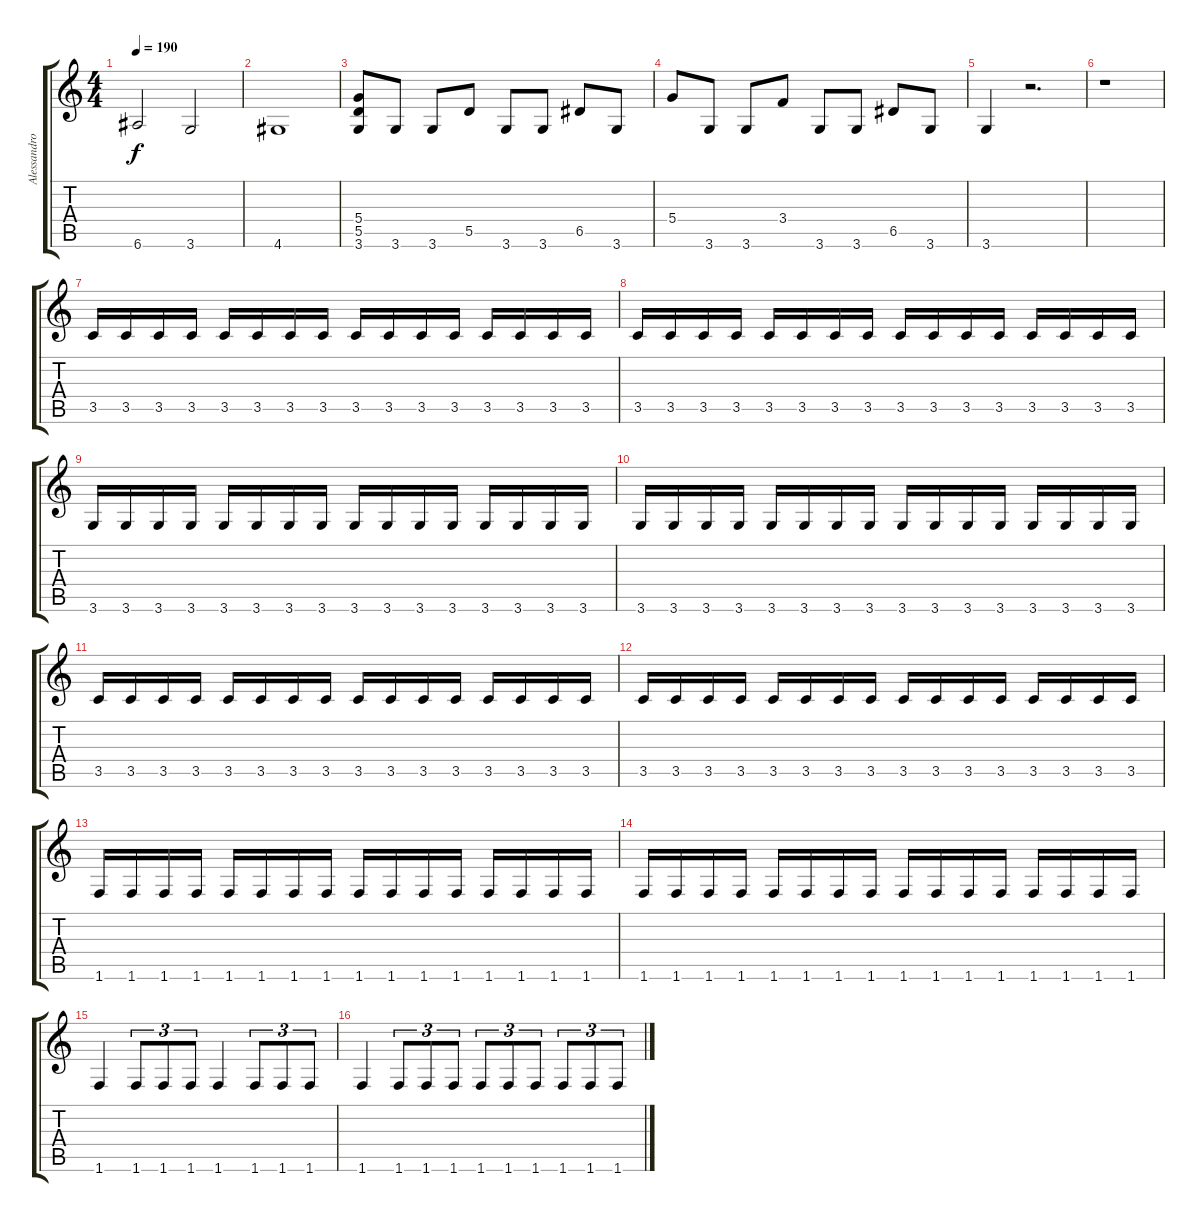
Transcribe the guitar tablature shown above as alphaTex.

\track ("Alessandro Lotta" "Alessandro") {instrument electricbassfinger}
\staff {score tabs}
\tuning (E4 B3 G3 D3 A2 E2) {hide}
\ts (4 4)
\tempo 190
\clef g2
\ks c
6.6.2{dy f} 3.6.2 |
4.6.1 |
(5.4 5.5 3.6).8 3.6.8 3.6.8 5.5.8 3.6.8 3.6.8 6.5.8 3.6.8 |
5.4.8 3.6.8 3.6.8 3.4.8 3.6.8 3.6.8 6.5.8 3.6.8 |
3.6.4 r.2{d} |
r.1 |
3.5.16 3.5.16 3.5.16 3.5.16 3.5.16 3.5.16 3.5.16 3.5.16 3.5.16 3.5.16 3.5.16 3.5.16 3.5.16 3.5.16 3.5.16 3.5.16 |
3.5.16 3.5.16 3.5.16 3.5.16 3.5.16 3.5.16 3.5.16 3.5.16 3.5.16 3.5.16 3.5.16 3.5.16 3.5.16 3.5.16 3.5.16 3.5.16 |
3.6.16 3.6.16 3.6.16 3.6.16 3.6.16 3.6.16 3.6.16 3.6.16 3.6.16 3.6.16 3.6.16 3.6.16 3.6.16 3.6.16 3.6.16 3.6.16 |
3.6.16 3.6.16 3.6.16 3.6.16 3.6.16 3.6.16 3.6.16 3.6.16 3.6.16 3.6.16 3.6.16 3.6.16 3.6.16 3.6.16 3.6.16 3.6.16 |
3.5.16 3.5.16 3.5.16 3.5.16 3.5.16 3.5.16 3.5.16 3.5.16 3.5.16 3.5.16 3.5.16 3.5.16 3.5.16 3.5.16 3.5.16 3.5.16 |
3.5.16 3.5.16 3.5.16 3.5.16 3.5.16 3.5.16 3.5.16 3.5.16 3.5.16 3.5.16 3.5.16 3.5.16 3.5.16 3.5.16 3.5.16 3.5.16 |
1.6.16 1.6.16 1.6.16 1.6.16 1.6.16 1.6.16 1.6.16 1.6.16 1.6.16 1.6.16 1.6.16 1.6.16 1.6.16 1.6.16 1.6.16 1.6.16 |
1.6.16 1.6.16 1.6.16 1.6.16 1.6.16 1.6.16 1.6.16 1.6.16 1.6.16 1.6.16 1.6.16 1.6.16 1.6.16 1.6.16 1.6.16 1.6.16 |
1.6.4 1.6.8{tu (3 2)} 1.6.8{tu (3 2)} 1.6.8{tu (3 2)} 1.6.4 1.6.8{tu (3 2)} 1.6.8{tu (3 2)} 1.6.8{tu (3 2)} |
1.6.4 1.6.8{tu (3 2)} 1.6.8{tu (3 2)} 1.6.8{tu (3 2)} 1.6.8{tu (3 2)} 1.6.8{tu (3 2)} 1.6.8{tu (3 2)} 1.6.8{tu (3 2)} 1.6.8{tu (3 2)} 1.6.8{tu (3 2)}
